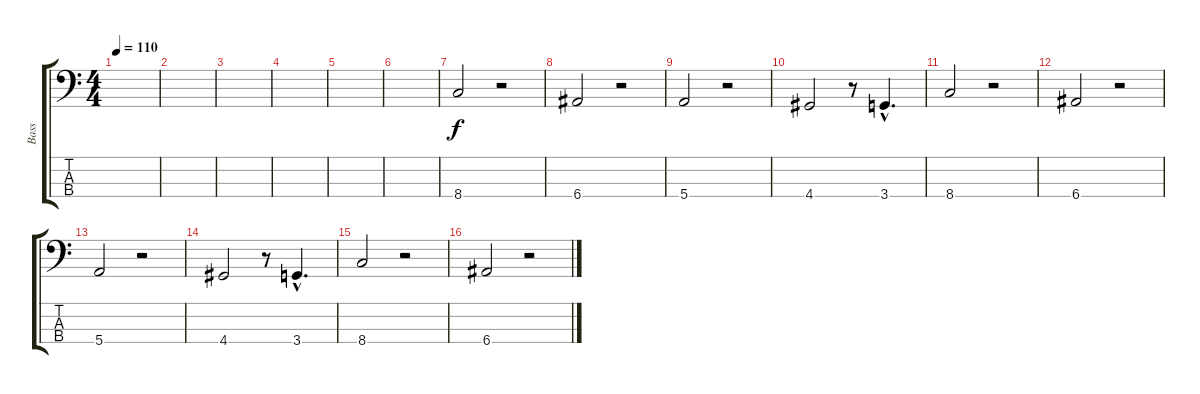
\track ("Bass" "Bass") {instrument electricbassfinger}
\staff {score tabs}
\tuning (G2 D2 A1 E1) {hide}
\ts (4 4)
\tempo 110
\clef f4
\ks c
|
|
|
|
|
|
8.4.2 r.2 |
6.4.2 r.2 |
5.4.2 r.2 |
4.4.2 r.8 3.4{hac}.4{d} |
8.4.2 r.2 |
6.4.2 r.2 |
5.4.2 r.2 |
4.4.2 r.8 3.4{hac}.4{d} |
8.4.2 r.2 |
6.4.2 r.2
